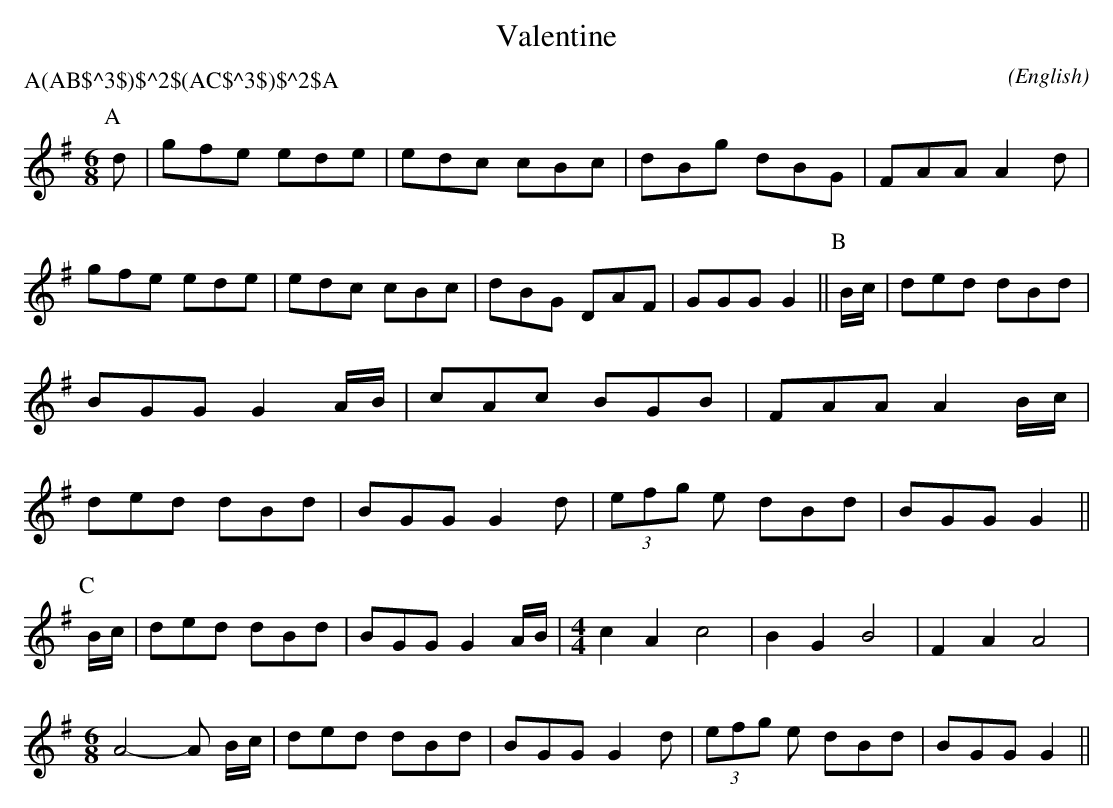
X:1
T:Valentine
M:6/8
C:
O:English
P:A(AB$^3$)$^2$(AC$^3$)$^2$A
K:G
P:A
d       | gfe  ede | edc  cBc       | dBg  dBG  | FAA A2 \
d       | gfe  ede | edc  cBc       | dBG  DAF  | GGG G2 ||\
P:B
B/2c/2  | ded  dBd | BGG  G2 A/2B/2 | cAc  BGB  | FAA A2 \
B/2c/2  | ded  dBd | BGG  G2 d      | (3efg e dBd  | BGG G2 ||
P:C
B/2c/2  | ded  dBd | BGG  G2 A/2B/2 |\
M:4/4
L:1/4
cA c2 | BG B2 | FA A2 |
M:6/8
L:1/8
A4-A B/2c/2 | ded  dBd | BGG  G2 d | (3efg e dBd  | BGG G2 ||
